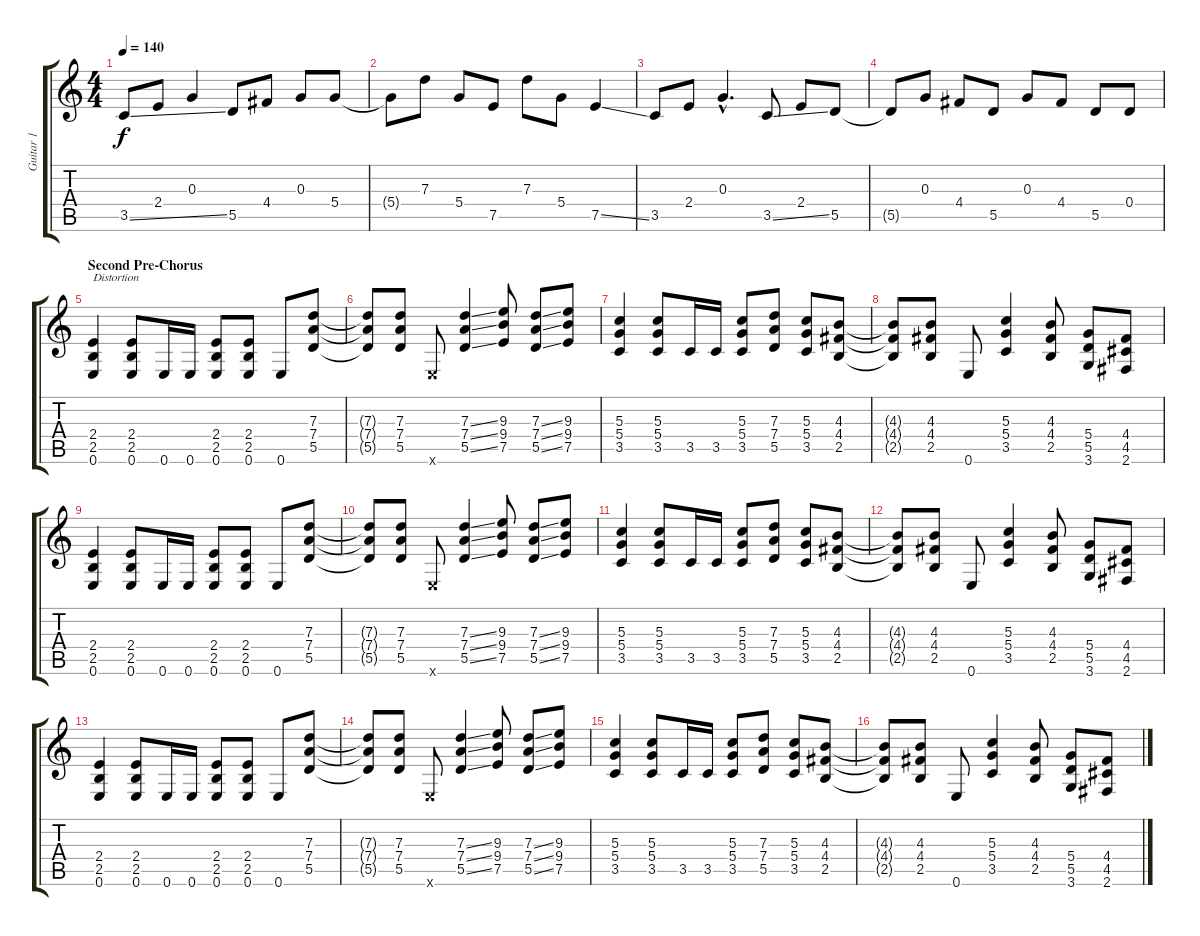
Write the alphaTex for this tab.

\track ("Guitar 1" "Guitar 1") {instrument distortionguitar}
\staff {score tabs}
\tuning (E4 B3 G3 D3 A2 E2) {hide}
\ts (4 4)
\tempo 140
\clef g2
\ks c
3.5{ss}.8{dy f} 2.4.8 0.3.4 5.5.8 4.4.8 0.3.8 5.4.8 |
5.4{t}.8 7.3.8 5.4.8 7.5.8 7.3.8 5.4.8 7.5{ss}.4 |
3.5.8 2.4.8 0.3{hac}.4{d} 3.5{ss}.8 2.4.8 5.5.8 |
5.5{t}.8 0.3.8 4.4.8 5.5.8 0.3.8 4.4.8 5.5.8 0.4.8 |
\section ("" "Second Pre-Chorus")
(2.4 2.5 0.6).4{txt "Distortion" instrument distortionguitar} (2.4 2.5 0.6).8 0.6.16 0.6.16 (2.4 2.5 0.6).8 (2.4 2.5 0.6).8 0.6.8 (7.3 7.4 5.5).8 |
(7.3{t} 7.4{t} 5.5{t}).8 (7.3 7.4 5.5).8 0.6{x}.8 (7.3{ss} 7.4{ss} 5.5{ss}).4 (9.3 9.4 7.5).8 (7.3{ss} 7.4{ss} 5.5{ss}).8 (9.3 9.4 7.5).8 |
(5.3 5.4 3.5).4 (5.3 5.4 3.5).8 3.5.16 3.5.16 (5.3 5.4 3.5).8 (7.3 7.4 5.5).8 (5.3 5.4 3.5).8 (4.3 4.4 2.5).8 |
(4.3{t} 4.4{t} 2.5{t}).8 (4.3 4.4 2.5).8 0.6.8 (5.3 5.4 3.5).4 (4.3 4.4 2.5).8 (5.4 5.5 3.6).8 (4.4 4.5 2.6).8 |
(2.4 2.5 0.6).4 (2.4 2.5 0.6).8 0.6.16 0.6.16 (2.4 2.5 0.6).8 (2.4 2.5 0.6).8 0.6.8 (7.3 7.4 5.5).8 |
(7.3{t} 7.4{t} 5.5{t}).8 (7.3 7.4 5.5).8 0.6{x}.8 (7.3{ss} 7.4{ss} 5.5{ss}).4 (9.3 9.4 7.5).8 (7.3{ss} 7.4{ss} 5.5{ss}).8 (9.3 9.4 7.5).8 |
(5.3 5.4 3.5).4 (5.3 5.4 3.5).8 3.5.16 3.5.16 (5.3 5.4 3.5).8 (7.3 7.4 5.5).8 (5.3 5.4 3.5).8 (4.3 4.4 2.5).8 |
(4.3{t} 4.4{t} 2.5{t}).8 (4.3 4.4 2.5).8 0.6.8 (5.3 5.4 3.5).4 (4.3 4.4 2.5).8 (5.4 5.5 3.6).8 (4.4 4.5 2.6).8 |
(2.4 2.5 0.6).4 (2.4 2.5 0.6).8 0.6.16 0.6.16 (2.4 2.5 0.6).8 (2.4 2.5 0.6).8 0.6.8 (7.3 7.4 5.5).8 |
(7.3{t} 7.4{t} 5.5{t}).8 (7.3 7.4 5.5).8 0.6{x}.8 (7.3{ss} 7.4{ss} 5.5{ss}).4 (9.3 9.4 7.5).8 (7.3{ss} 7.4{ss} 5.5{ss}).8 (9.3 9.4 7.5).8 |
(5.3 5.4 3.5).4 (5.3 5.4 3.5).8 3.5.16 3.5.16 (5.3 5.4 3.5).8 (7.3 7.4 5.5).8 (5.3 5.4 3.5).8 (4.3 4.4 2.5).8 |
(4.3{t} 4.4{t} 2.5{t}).8 (4.3 4.4 2.5).8 0.6.8 (5.3 5.4 3.5).4 (4.3 4.4 2.5).8 (5.4 5.5 3.6).8 (4.4 4.5 2.6).8
